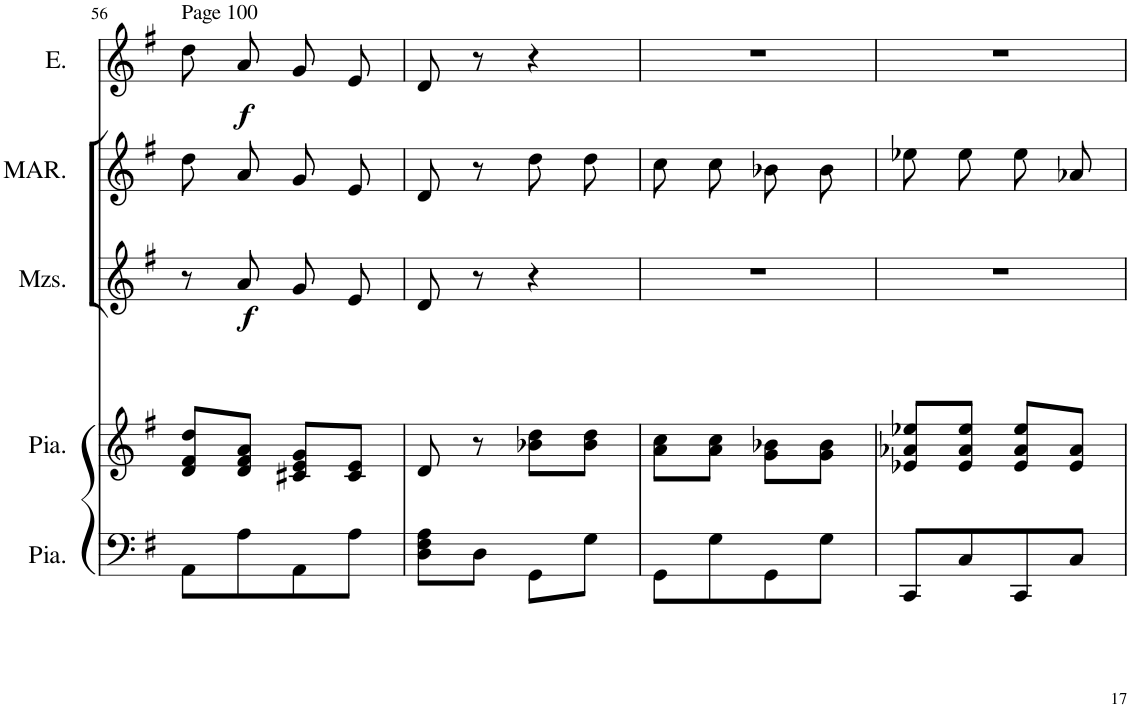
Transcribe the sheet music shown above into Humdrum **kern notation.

**kern	**kern	**kern	**dynam	**kern	**kern	**dynam
*part5	*part4	*part3	*part3	*part2	*part1	*part1
*staff5	*staff4	*staff3	*staff3	*staff2	*staff1	*staff1
*I"Piano	*I"Piano	*I"Mezzo-soprano	*	*I"mar	*I"Emma	*
*I'Pia.	*I'Pia.	*I'Mzs.	*	*I'MAR.	*I'E.	*
!!LO:PB:g=z
*clefF4	*clefG2	*clefG2	*	*clefG2	*clefG2	*
*	*	*Trd1c2	*	*	*Trd1c2	*
*k[f#]	*k[f#]	*k[f#]	*	*k[f#]	*k[f#]	*
*M2/4	*M2/4	*M2/4	*	*M2/4	*M2/4	*
=56	=56	=56	=56	=56	=56	=56
!	!	!	!	!	!LO:TX:a:t=Page 100	!
8AA\L	8d/ 8f#/ 8dd/L	8r	.	8dd\L	8dd\L	.
!	!	!	!LO:DY:b	!	!	!LO:DY:b
8A\	8d/ 8f#/ 8a/J	8a/	f	8a\J	8a\J	f
8AA\	8c#X/ 8e/ 8g/L	8g/L	.	8g/L	8g/L	.
8A\J	8c#/ 8e/J	8e/J	.	8e/J	8e/J	.
=57	=57	=57	=57	=57	=57	=57
8D\ 8F#\ 8A\L	8d/	8d/	.	8d/	8d/	.
8D\J	8r	8r	.	8r	8r	.
8GG\L	8b-X\ 8dd\L	4r	.	8dd\L	4r	.
8G\J	8b-\ 8dd\J	.	.	8dd\J	.	.
=58	=58	=58	=58	=58	=58	=58
8GG\L	8a\ 8cc\L	2r	.	8cc\L	2r	.
8G\	8a\ 8cc\J	.	.	8cc\J	.	.
8GG\	8g\ 8b-X\L	.	.	8b-X\L	.	.
8G\J	8g\ 8b-\J	.	.	8b-\J	.	.
=59	=59	=59	=59	=59	=59	=59
8CC/L	8e-X/ 8a-X/ 8ee-X/L	2r	.	8ee-X\L	2r	.
8C/	8e-/ 8a-/ 8ee-/J	.	.	8ee-\J	.	.
8CC/	8e-/ 8a-/ 8ee-/L	.	.	8ee-\L	.	.
8C/J	8e-/ 8a-/J	.	.	8a-X\J	.	.
=	=	=	=	=	=	=
*-	*-	*-	*-	*-	*-	*-
